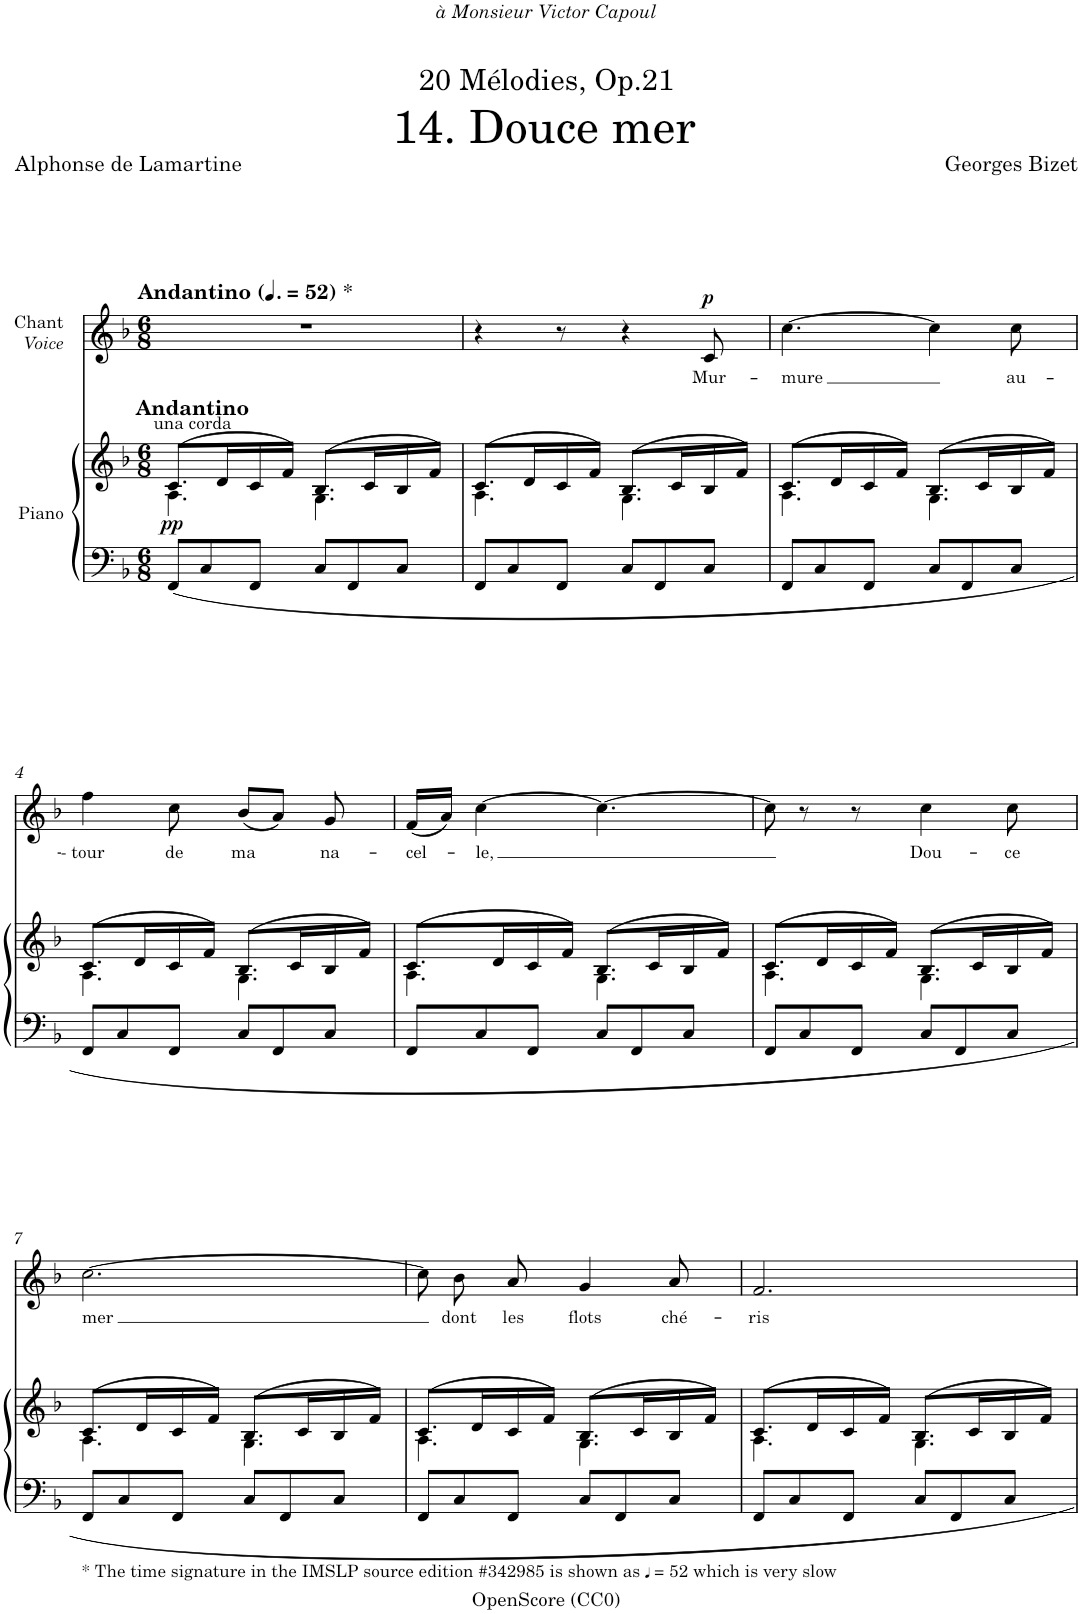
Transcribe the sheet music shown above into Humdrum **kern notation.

**kern	**kern	**dynam	**kern	**text	**dynam
*part2	*part2	*part2	*part1	*part1	*part1
*staff3	*staff2	*staff2/3	*staff1	*staff1	*staff1
*I"Piano	*	*	*I"Chant Voice	*	*
*I'Pno	*	*	*	*	*
*clefF4	*clefG2	*	*clefG2	*	*
*k[b-]	*k[b-]	*	*k[b-]	*	*
*M6/8	*M6/8	*	*M6/8	*	*
*MM78	*MM78	*	*MM78	*	*
=1	=1	=1	=1	=1	=1
*	*^	*	*	*	*
!	!	!	!	!LO:TX:a:B:t=Andantino	!	!
!	!	!	!	!LO:TX:a:B:t=*	!	!
!	!LO:TX:a:B:t=Andantino	!	!	!	!	!
!	!LO:TX:a:t=una corda	!	!	!	!	!
!	!	!	!LO:DY:b	!	!	!
8FF/L	(8.c/L	4.A\	pp	2.r	.	.
8C/	.	.	.	.	.	.
.	16d/L	.	.	.	.	.
8FF/J	16c/	.	.	.	.	.
.	16f/JJ)	.	.	.	.	.
8C/L	(8.B-/L	4.G\	.	.	.	.
8FF/	.	.	.	.	.	.
.	16c/L	.	.	.	.	.
8C/J	16B-/	.	.	.	.	.
.	16f/JJ)	.	.	.	.	.
=2	=2	=2	=2	=2	=2	=2
8FF/L	(8.c/L	4.A\	.	4r	.	.
8C/	.	.	.	.	.	.
.	16d/L	.	.	.	.	.
8FF/J	16c/	.	.	8r	.	.
.	16f/JJ)	.	.	.	.	.
8C/L	(8.B-/L	4.G\	.	4r	.	.
8FF/	.	.	.	.	.	.
.	16c/L	.	.	.	.	.
!	!	!	!	!	!LO:LY:b	!LO:DY:a
8C/J	16B-/	.	.	8c/	Mur-	p
.	16f/JJ)	.	.	.	.	.
=3	=3	=3	=3	=3	=3	=3
!	!	!	!	!	!LO:LY:b	!
8FF/L	(8.c/L	4.A\	.	[4.cc\	-mure	.
8C/	.	.	.	.	.	.
.	16d/L	.	.	.	.	.
8FF/J	16c/	.	.	.	.	.
.	16f/JJ)	.	.	.	.	.
8C/L	(8.B-/L	4.G\	.	4cc\]	.	.
8FF/	.	.	.	.	.	.
.	16c/L	.	.	.	.	.
!	!	!	!	!	!LO:LY:b	!
8C/J	16B-/	.	.	8cc\	au-	.
.	16f/JJ)	.	.	.	.	.
!!LO:LB:g=z
=4	=4	=4	=4	=4	=4	=4
!	!	!	!	!	!LO:LY:b	!
8FF/L	(8.c/L	4.A\	.	4ff\	-- tour	.
8C/	.	.	.	.	.	.
.	16d/L	.	.	.	.	.
!	!	!	!	!	!LO:LY:b	!
8FF/J	16c/	.	.	8cc\	de	.
.	16f/JJ)	.	.	.	.	.
!	!	!	!	!	!LO:LY:b	!
8C/L	(8.B-/L	4.G\	.	(8b-/L	ma	.
8FF/	.	.	.	8a/J)	.	.
.	16c/L	.	.	.	.	.
!	!	!	!	!	!LO:LY:b	!
8C/J	16B-/	.	.	8g/	na-	.
.	16f/JJ)	.	.	.	.	.
=5	=5	=5	=5	=5	=5	=5
!	!	!	!	!	!LO:LY:b	!
8FF/L	(8.c/L	4.A\	.	(16f/LL	-cel-	.
.	.	.	.	16a/JJ)	.	.
!	!	!	!	!	!LO:LY:b	!
8C/	.	.	.	[4cc\	-le,	.
.	16d/L	.	.	.	.	.
8FF/J	16c/	.	.	.	.	.
.	16f/JJ)	.	.	.	.	.
8C/L	(8.B-/L	4.G\	.	4.cc\_	.	.
8FF/	.	.	.	.	.	.
.	16c/L	.	.	.	.	.
8C/J	16B-/	.	.	.	.	.
.	16f/JJ)	.	.	.	.	.
=6	=6	=6	=6	=6	=6	=6
8FF/L	(8.c/L	4.A\	.	8cc\]	.	.
8C/	.	.	.	8r	.	.
.	16d/L	.	.	.	.	.
8FF/J	16c/	.	.	8r	.	.
.	16f/JJ)	.	.	.	.	.
!	!	!	!	!	!LO:LY:b	!
8C/L	(8.B-/L	4.G\	.	4cc\	Dou-	.
8FF/	.	.	.	.	.	.
.	16c/L	.	.	.	.	.
!	!	!	!	!	!LO:LY:b	!
8C/J	16B-/	.	.	8cc\	-ce	.
.	16f/JJ)	.	.	.	.	.
!!LO:LB:g=z
=7	=7	=7	=7	=7	=7	=7
*	*MM52	*	*	*	*	*
!LO:TX:b:t=* The time signature in the IMSLP source edition #342985 is shown as	!	!	!	!	!	!
!LO:TX:b:t=which is very slow	!	!	!	!	!	!
!	!	!	!	!	!LO:LY:b	!
8FF/L	(8.c/L	4.A\	.	[2.cc\	mer	.
8C/	.	.	.	.	.	.
.	16d/L	.	.	.	.	.
8FF/J	16c/	.	.	.	.	.
.	16f/JJ)	.	.	.	.	.
8C/L	(8.B-/L	4.G\	.	.	.	.
8FF/	.	.	.	.	.	.
.	16c/L	.	.	.	.	.
8C/J	16B-/	.	.	.	.	.
.	16f/JJ)	.	.	.	.	.
=8	=8	=8	=8	=8	=8	=8
8FF/L	(8.c/L	4.A\	.	8cc\]	.	.
!	!	!	!	!	!LO:LY:b	!
8C/	.	.	.	8b-\	dont	.
.	16d/L	.	.	.	.	.
!	!	!	!	!	!LO:LY:b	!
8FF/J	16c/	.	.	8a/	les	.
.	16f/JJ)	.	.	.	.	.
!	!	!	!	!	!LO:LY:b	!
8C/L	(8.B-/L	4.G\	.	4g/	flots	.
8FF/	.	.	.	.	.	.
.	16c/L	.	.	.	.	.
!	!	!	!	!	!LO:LY:b	!
8C/J	16B-/	.	.	8a/	ché-	.
.	16f/JJ)	.	.	.	.	.
=9	=9	=9	=9	=9	=9	=9
!	!	!	!	!	!LO:LY:b	!
8FF/L	(8.c/L	4.A\	.	2.f/	-ris	.
8C/	.	.	.	.	.	.
.	16d/L	.	.	.	.	.
8FF/J	16c/	.	.	.	.	.
.	16f/JJ)	.	.	.	.	.
8C/L	(8.B-/L	4.G\	.	.	.	.
8FF/	.	.	.	.	.	.
.	16c/L	.	.	.	.	.
8C/J	16B-/	.	.	.	.	.
.	16f/JJ)	.	.	.	.	.
*	*v	*v	*	*	*	*
=	=	=	=	=	=
*-	*-	*-	*-	*-	*-
